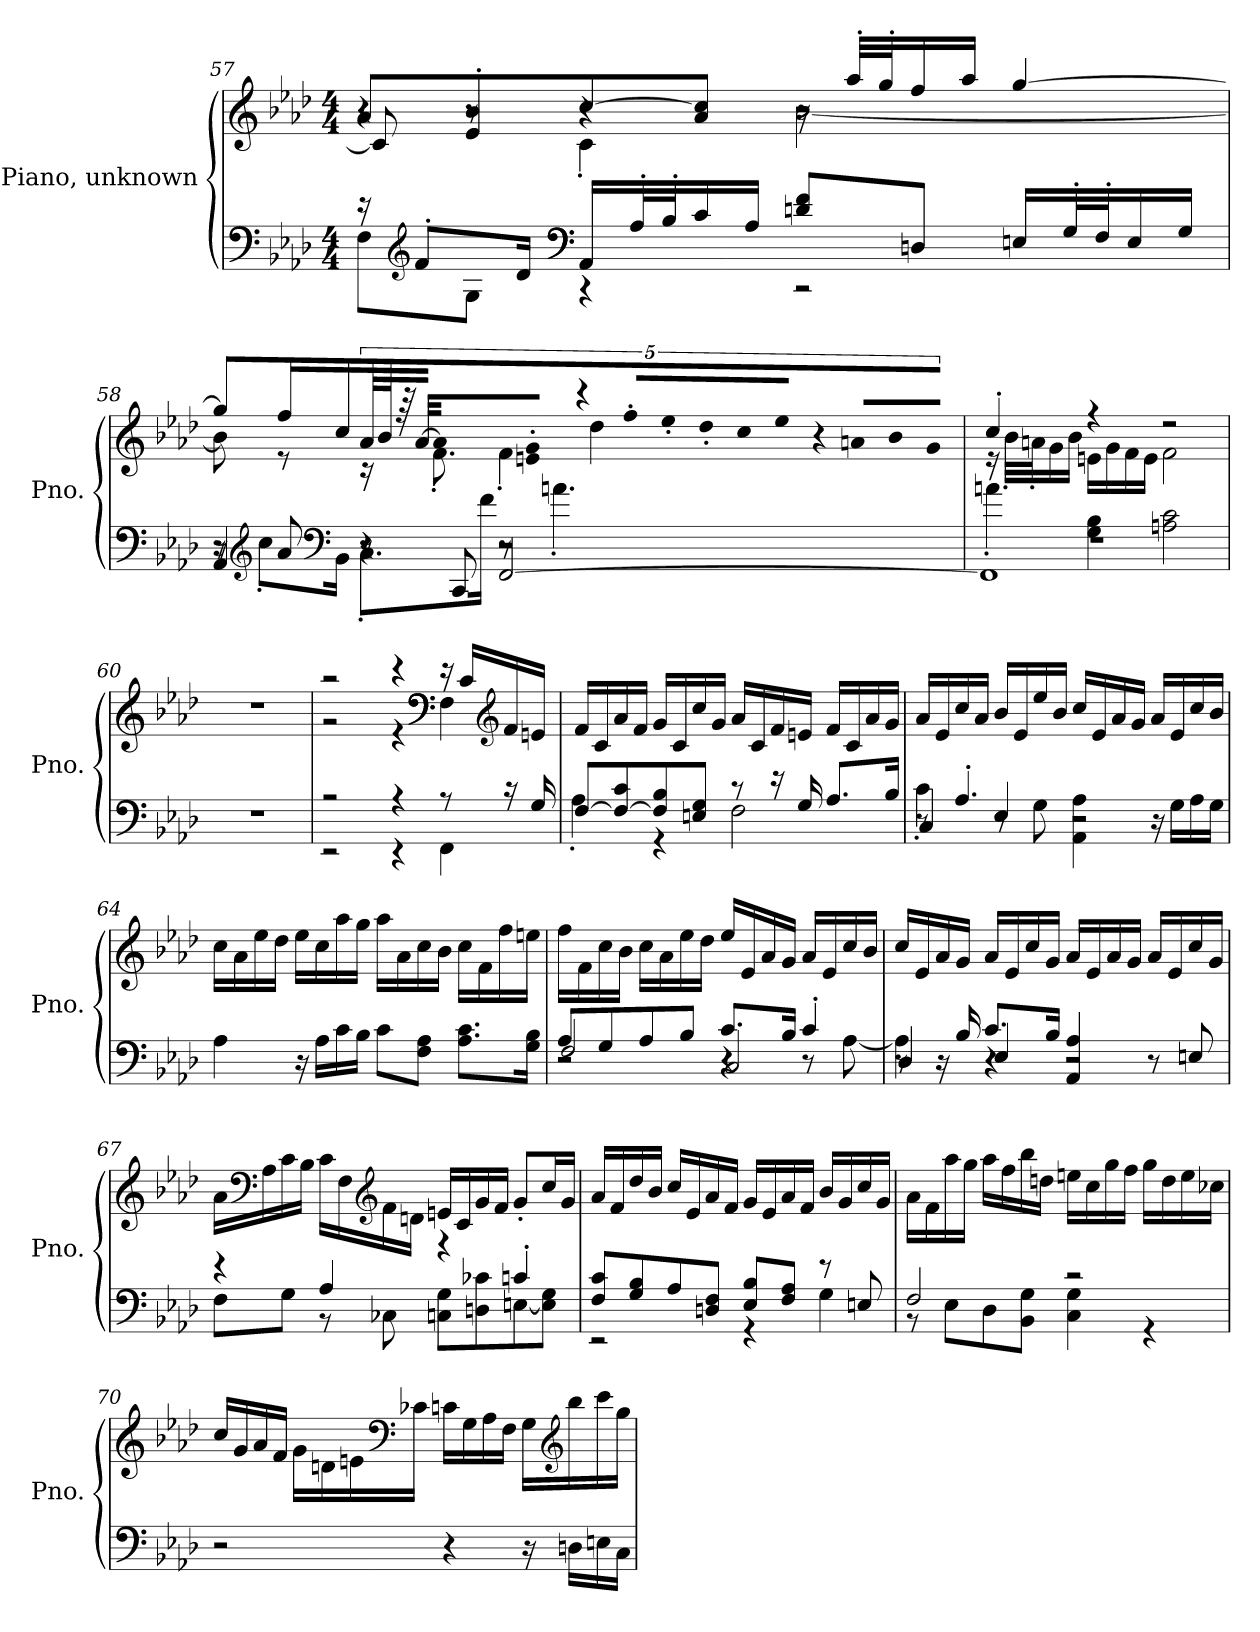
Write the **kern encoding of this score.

**kern	**kern
*part1	*part1
*staff2	*staff1
*I"Piano, unknown	*
*I'Pno.	*
!!LO:LB:g=z
*clefF4	*clefG2
*k[b-e-a-d-]	*k[b-e-a-d-]
*M4/4	*M4/4
=57	=57
*^	*^
*	*	*	*^
16r	8F\L	8a-/L	4r	8c/]
*clefG2	*	*	*	*
8f'/L	.	.	.	.
.	8G\J	8e-/' 8b-/'	.	8r
16d-/Jk	.	.	.	.
*clefF4	*	*	*	*
16AA-/LL	4r	[8cc/	4c'\	4r
32A-'/L	.	.	.	.
32B-'/J	.	.	.	.
16c/	.	8a-/ 8cc/]J	.	.
16A-/JJ	.	.	.	.
8dn/ 8f/L	2r	16r	[2b-\	2r
.	.	32aa-'/LLL	.	.
.	.	32gg'/J	.	.
8Dn/J	.	16ff/	.	.
.	.	16aa-/JJ	.	.
16En/LL	.	[4gg/	.	.
32G'/L	.	.	.	.
32F'/J	.	.	.	.
16E/	.	.	.	.
16G/JJ	.	.	.	.
*	*	*	*v	*v
!!LO:LB:g=z
=58	=58	=58	=58
*	*^	*	*
8r	16r	4AA-/	8gg/L]	8b-\]
*clefG2	*	*	*	*
.	8cc'\L	.	.	.
8a-/	.	.	16ff/L	8r
*clefF4	*	*	*	*
.	16BB-\Jk	.	16cc/	.
4r	8.C'\L	8r	80a-/LL	16r
.	.	.	80b-/JJJJ	.
.	.	.	80r	.
.	.	.	[40a-/KLL	.
.	.	.	16a-/J]	8.f'\
.	.	8CC/	8en/' 8g/'J	.
.	16f\Jk	.	.	.
2r	8r	[2FF/	32r	4f'\
.	.	.	32ff'/LLL	.
.	.	.	32ee-'/	.
.	.	.	32dd-'/J	.
.	4.an'\	.	16cc/	.
.	.	.	16ee-/JJ	.
.	.	.	16r	4dd-\
.	.	.	16an/LL	.
.	.	.	16b-/	.
.	.	.	16g/JJ	.
=59	=59	=59	=59	=59
1r	4an'\	1FF]	4cc'/	16r
.	.	.	.	32b-'\LLL
.	.	.	.	32an'\J
.	.	.	.	16g\
.	.	.	.	16b-\JJ
.	4G\ 4B-\	.	4r	16en\LL
.	.	.	.	16g\
.	.	.	.	16f\
.	.	.	.	16e\JJ
.	2An\ 2c\	.	2r	2f\
*v	*v	*v	*	*
*	*v	*v
=60	=60
1r	1r
!!LO:LB:g=z
=61	=61
*^	*^
2r	2r	2r	2r
4r	4r	4r	4r
*	*	*clefF4	*
8r	4FF\	16r	4F\
.	.	16c/LL	.
*	*	*clefG2	*
16r	.	16f/	.
16G/	.	16en/JJ	.
*	*	*v	*v
=62	=62	=62
[8F/L	4A-'\	16f/LL
.	.	16c/
8F/_ 8c/	.	16a-/
.	.	16f/JJ
8F/] 8B-/	4r	16g/LL
.	.	16c/
8En/ 8G/J	.	16cc/
.	.	16g/JJ
8r	2F\	16a-/LL
.	.	16c/
16r	.	16f/
16G/	.	16en/JJ
8.A-/L	.	16f/LL
.	.	16c/
.	.	16a-/
16B-/Jk	.	16g/JJ
=63	=63	=63
*	*^	*
8r	4c'\	4C/	16a-/LL
.	.	.	16e-/
4.A-'/	.	.	16cc/
.	.	.	16a-/JJ
.	8r	4E-/	16b-/LL
.	.	.	16e-/
.	8G\	.	16ee-/
.	.	.	16b-/JJ
2r	4AA-\ 4A-\	2r	16cc/LL
.	.	.	16e-/
.	.	.	16a-/
.	.	.	16g/JJ
.	16r	.	16a-/LL
.	16G\LL	.	16e-/
.	16A-\	.	16cc/
.	16G\JJ	.	16b-/JJ
*v	*v	*v	*
!!LO:PB:g=z
=64	=64
4A-\	16cc\LL
.	16a-\
.	16ee-\
.	16dd-\JJ
16r	16ee-\LL
16A-\LL	16cc\
16c\	16aa-\
16B-\JJ	16gg\JJ
8c\L	16aa-\LL
.	16a-\
8F\ 8A-\J	16cc\
.	16b-\JJ
8.A-\ 8.c\L	16cc\LL
.	16f\
.	16ff\
16G\ 16B-\Jk	16een\JJ
=65	=65
*^	*
*	*^	*
8A-/L	2r	2F/	16ff\LL
.	.	.	16f\
8G/	.	.	16cc\
.	.	.	16b-\JJ
8A-/	.	.	16cc\LL
.	.	.	16a-\
8B-/J	.	.	16ee-\
.	.	.	16dd-\JJ
8.c/L	4r	2C/	16ee-/LL
.	.	.	16e-/
.	.	.	16a-/
16B-/Jk	.	.	16g/JJ
4c'/	8r	.	16a-/LL
.	.	.	16e-/
.	[8A-\	.	16cc/
.	.	.	16b-/JJ
!!LO:LB:g=z
=66	=66	=66	=66
8r	4A-\]	4D-/	16cc/LL
.	.	.	16e-/
16r	.	.	16a-/
16B-/	.	.	16g/JJ
8.c/L	4r	4E-/	16a-/LL
.	.	.	16e-/
.	.	.	16cc/
16B-/Jk	.	.	16g/JJ
4AA-/ 4A-/	2r	2r	16a-/LL
.	.	.	16e-/
.	.	.	16a-/
.	.	.	16g/JJ
8r	.	.	16a-/LL
.	.	.	16e-/
8En/	.	.	16cc/
.	.	.	16g/JJ
*	*v	*v	*
=67	=67	=67
4r	8F\L	16a-\LL
*	*	*clefF4
.	.	16A-\
.	8G\J	16c\
.	.	16B-\JJ
4A-/	8r	16c\LL
.	.	16F\
*	*	*clefG2
.	8C-X\	16f\
.	.	16dn\JJ
4r	8Cn\ 8G\L	16en/LL
.	.	16c/
.	8Dn\ 8c-X\	16g/
.	.	16f/JJ
4cn'/	[8En\	8g'/L
.	8E\] 8G\J	16cc/L
.	.	16g/JJ
!!LO:LB:g=z
=68	=68	=68
8F/ 8c/L	2r	16a-/LL
.	.	16f/
8G/ 8B-/	.	16dd-/
.	.	16b-/JJ
8A-/	.	16cc/LL
.	.	16e-/
8Dn/ 8F/J	.	16a-/
.	.	16f/JJ
8E-/ 8B-/L	4r	16g/LL
.	.	16e-/
8F/ 8A-/J	.	16a-/
.	.	16f/JJ
8r	4G\	16b-/LL
.	.	16g/
8En/	.	16cc/
.	.	16g/JJ
=69	=69	=69
2F/	8r	16a-\LL
.	.	16f\
.	8E-\L	16aa-\
.	.	16gg\JJ
.	8D-\	16aa-\LL
.	.	16ff\
.	8BB-\ 8G\J	16bb-\
.	.	16ddn\JJ
2r	4C\ 4G\	16een\LL
.	.	16cc\
.	.	16gg\
.	.	16ff\JJ
.	4r	16gg\LL
.	.	16dd\
.	.	16ee\
.	.	16cc-X\JJ
*v	*v	*
!!LO:LB:g=z
=70	=70
2r	16cc/LL
.	16g/
.	16a-/
.	16f/JJ
.	16g\LL
.	16dn\
.	16en\
*	*clefF4
.	16c-X\JJ
4r	16cn\LL
.	16G\
.	16A-\
.	16F\JJ
16r	16G\LL
*	*clefG2
16Dn\LL	16bb-\
16En\	16ccc\
16C\JJ	16gg\JJ
=	=
*-	*-
